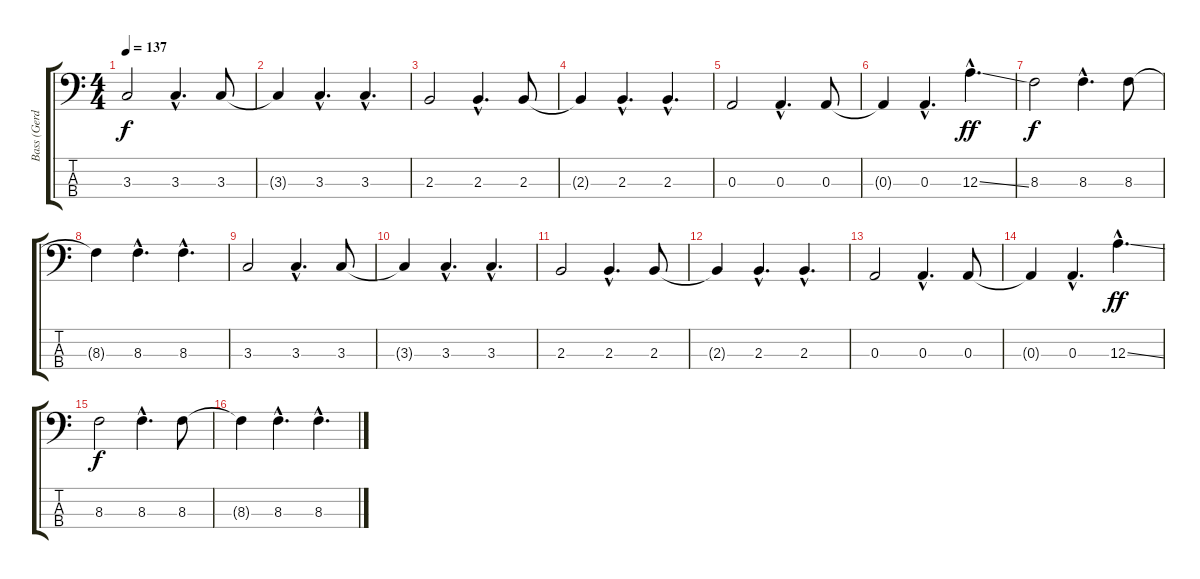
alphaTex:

\track ("Bass (Gerd)" "Bass (Gerd") {instrument electricbassfinger}
\staff {score tabs}
\tuning (G2 D2 A1 E1) {hide}
\ts (4 4)
\tempo 137
\clef f4
\ks c
3.3.2{dy f} 3.3{hac}.4{d} 3.3.8 |
3.3{t}.4 3.3{hac}.4{d} 3.3{hac}.4{d} |
2.3.2 2.3{hac}.4{d} 2.3.8 |
2.3{t}.4 2.3{hac}.4{d} 2.3{hac}.4{d} |
0.3.2{volume 12} 0.3{hac}.4{d} 0.3.8 |
0.3{t}.4 0.3{hac}.4{d} 12.3{ss hac}.4{d dy ff} |
8.3.2{dy f} 8.3{hac}.4{d} 8.3.8 |
8.3{t}.4 8.3{hac}.4{d} 8.3{hac}.4{d} |
3.3.2 3.3{hac}.4{d} 3.3.8 |
3.3{t}.4 3.3{hac}.4{d} 3.3{hac}.4{d} |
2.3.2 2.3{hac}.4{d} 2.3.8 |
2.3{t}.4 2.3{hac}.4{d} 2.3{hac}.4{d} |
0.3.2{volume 12} 0.3{hac}.4{d} 0.3.8 |
0.3{t}.4 0.3{hac}.4{d} 12.3{ss hac}.4{d dy ff} |
8.3.2{dy f} 8.3{hac}.4{d} 8.3.8 |
8.3{t}.4 8.3{hac}.4{d} 8.3{hac}.4{d}
